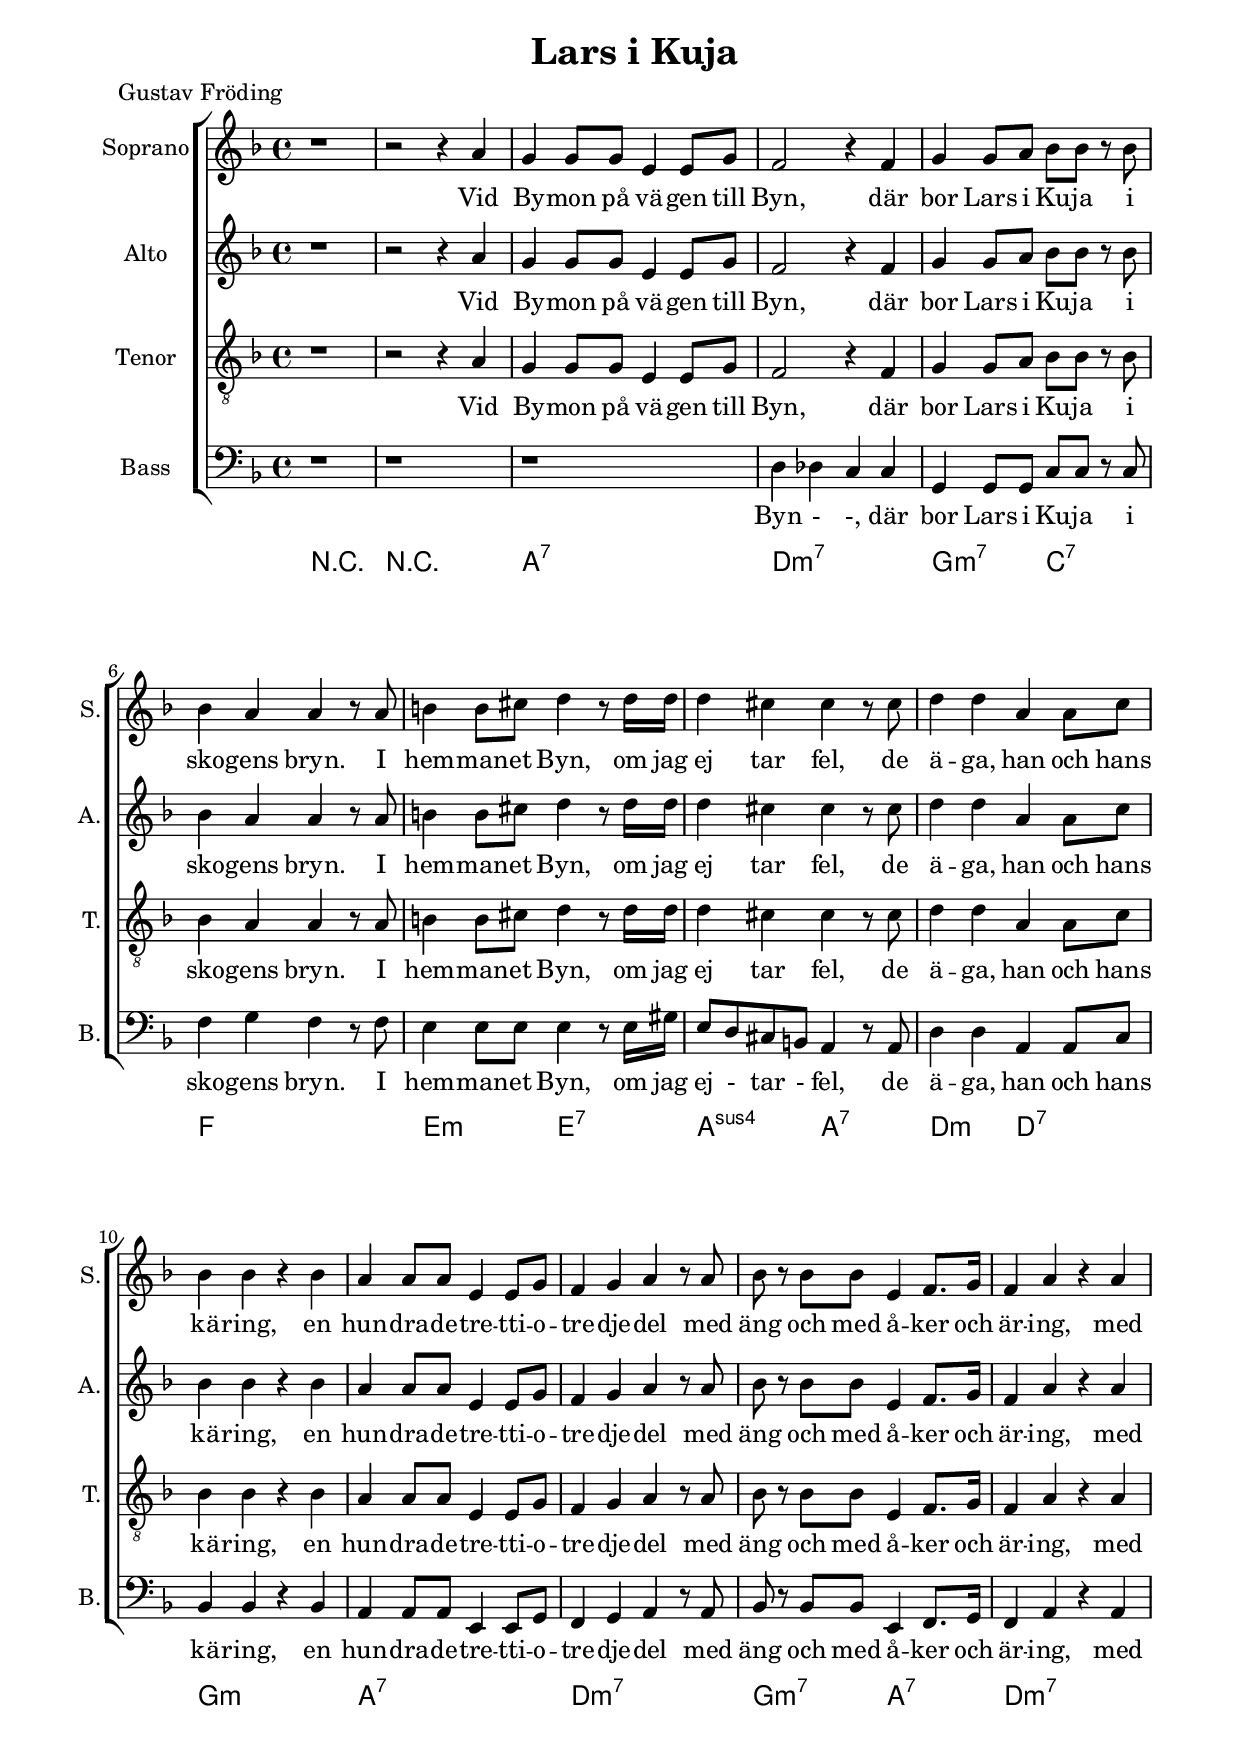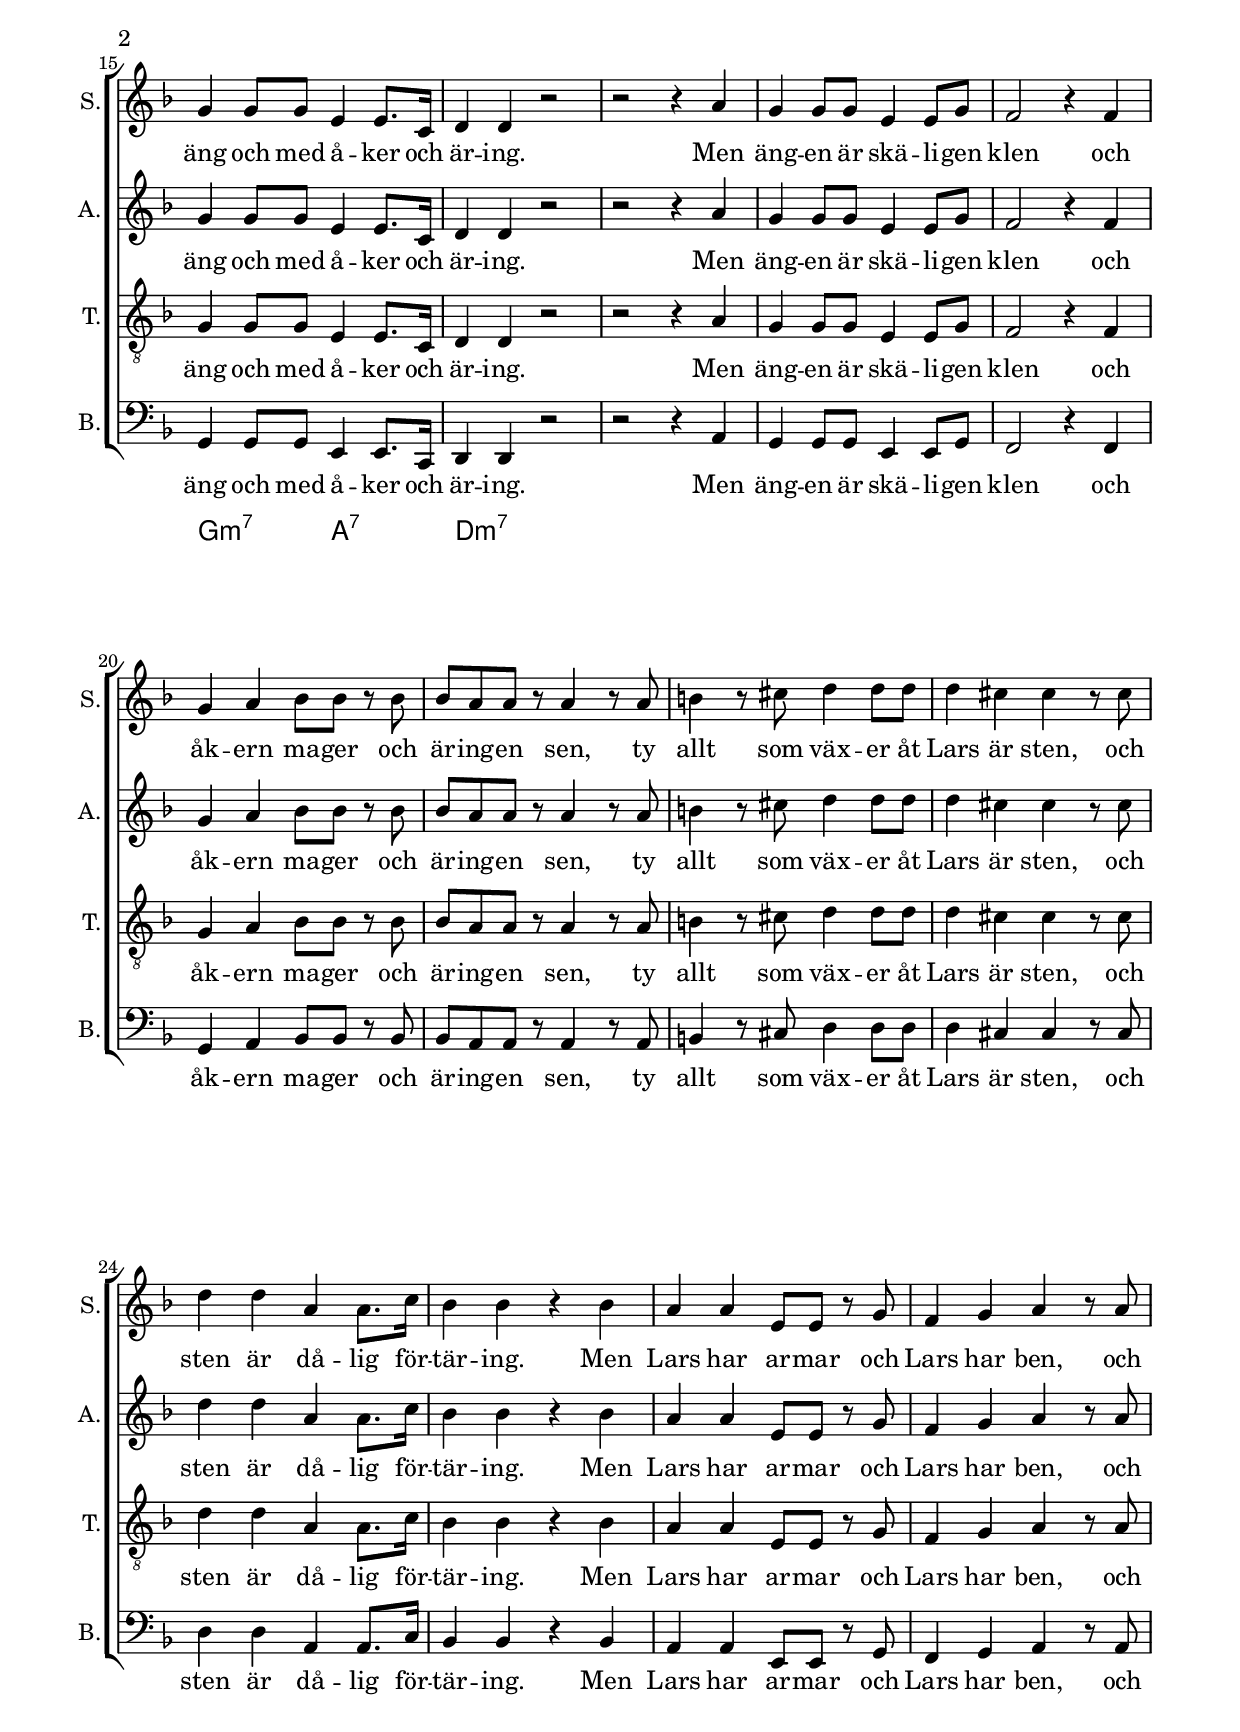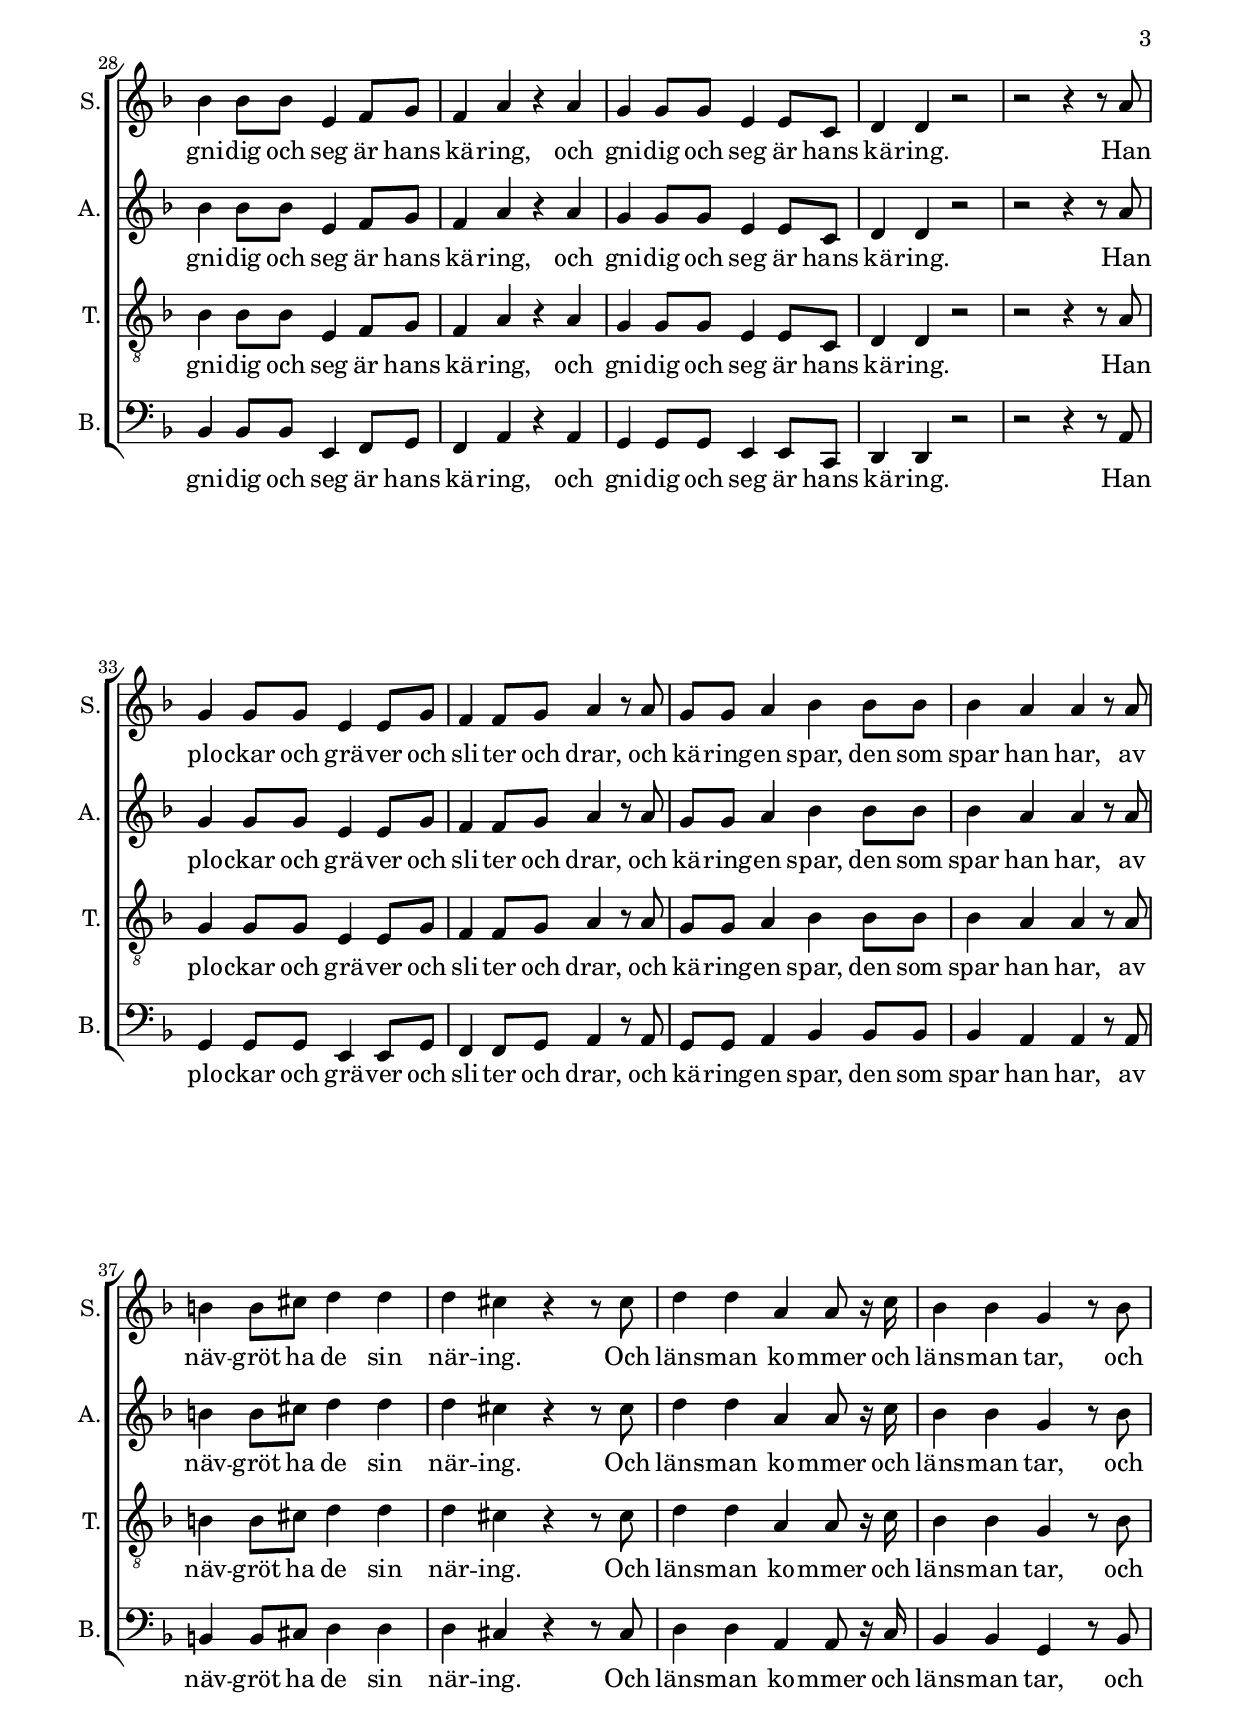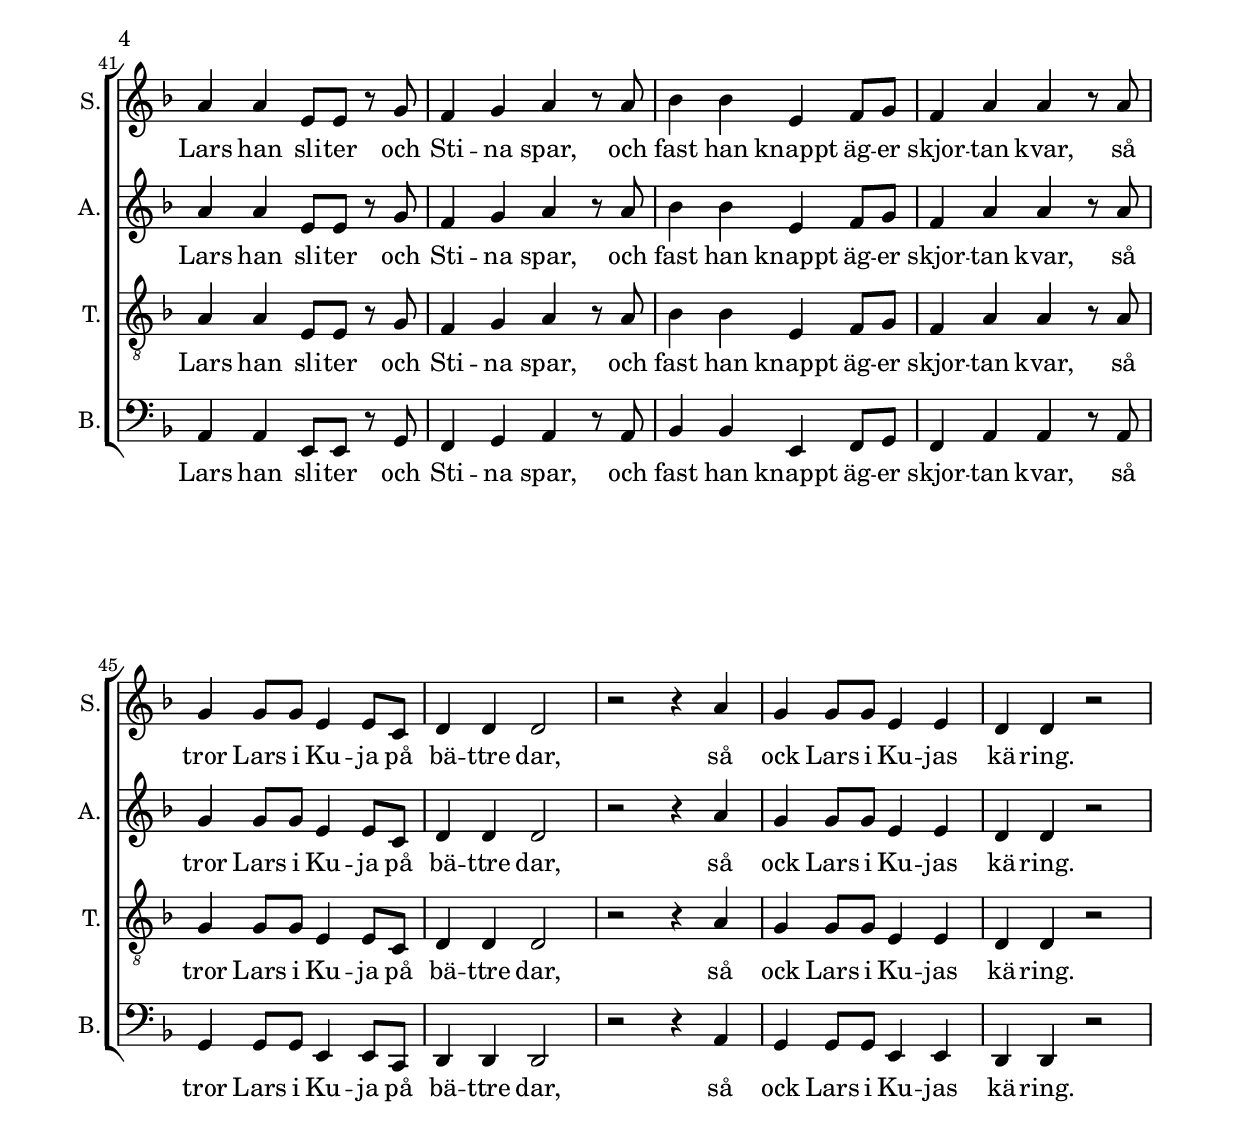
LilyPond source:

\version "2.22.0"

\paper {
  left-margin = 20
  right-margin = 15 
}

\header {
  title = "Lars i Kuja"
  poet = "Gustav Fröding"
}

global = {
  \key d \minor
  \time 4/4
}

soprano = \relative c'' {
  \global
  % Music follows here.
 %1
 r1
 %2
 r2 r4 a
 %3
 g4 g8 g e4 e8 g
 %4
 f2 r4 f
 %5
 g4 g8 a bes8 bes r bes 
 %6
 bes4 a a r8 a
 %7
 b4 b8 cis d4 r8 d16 d 
 %8
 d4 cis cis r8 cis
 %9
 d4 d a a8 c
 %10
 bes4 bes r bes
 %11
 a4 a8 a e4 e8 g
 %12
 f4 g a r8 a
 %13
 bes8 r bes bes e,4 f8. g16
 %14
 f4 a r a
 %15
 g4 g8 g e4 e8. c16
 %16
 d4 d r2
 % end first verse
 %17
 r2 r4 a'
 %18
 g4 g8 g e4 e8 g
 %19
 f2 r4 f
 %20
 g4 a bes8 bes r bes 
 %21
 bes8 a a  r a4 r8 a 
 %22
 b4 r8 cis8 d4 d8 d
 %23
 d4 cis cis r8 cis
 %24
 d4 d a a8. c16
 %25
 bes4 bes r bes
 %26
 a4 a e8 e r g
 %27
 f4 g a r8 a
 %28
 bes4 bes8 bes e,4 f8 g
 %29
 f4 a r a
 %30
 g4 g8 g e4 e8 c
 %31
 d4 d r2
  % end second verse
 %32
 r2 r4 r8 a' 
 %33
 g4 g8 g e4 e8 g
 %34
 f4 f8 g a4 r8 a
 %35
 g8 g8 a4 bes bes8 bes
 %36
 bes4 a a r8 a 
 %37
 b4 b8 cis d4 d 
 %38
 d4 cis r4 r8 cis
 %39
 d4 d a a8 r16 c
 %40
 bes4 bes g r8 bes
 %41
 a4 a e8 e r g 
 %42
 f4 g a r8 a
 %43
 bes4 bes e, f8 g
 %44
 f4 a a r8 a
 %45
 g4 g8 g e4 e8 c
 %46
 d4 d d2
 %47
 r2 r4 a'
 %48
 g4 g8 g e4 e
 %49
 d4 d r2
  % end
}

alto = \relative c'' {
  \global
  % Music follows here.
 %1
 r1
 %2
 r2 r4 a
 %3
 g4 g8 g e4 e8 g
 %4
 f2 r4 f
 %5
 g4 g8 a bes8 bes r bes 
 %6
 bes4 a a r8 a
 %7
 b4 b8 cis d4 r8 d16 d 
 %8
 d4 cis cis r8 cis
 %9
 d4 d a a8 c
 %10
 bes4 bes r bes
 %11
 a4 a8 a e4 e8 g
 %12
 f4 g a r8 a
 %13
 bes8 r bes bes e,4 f8. g16
 %14
 f4 a r a
 %15
 g4 g8 g e4 e8. c16
 %16
 d4 d r2
 % end first verse
 %17
 r2 r4 a'
 %18
 g4 g8 g e4 e8 g
 %19
 f2 r4 f
 %20
 g4 a bes8 bes r bes 
 %21
 bes8 a a  r a4 r8 a 
 %22
 b4 r8 cis8 d4 d8 d
 %23
 d4 cis cis r8 cis
 %24
 d4 d a a8. c16
 %25
 bes4 bes r bes
 %26
 a4 a e8 e r g
 %27
 f4 g a r8 a
 %28
 bes4 bes8 bes e,4 f8 g
 %29
 f4 a r a
 %30
 g4 g8 g e4 e8 c
 %31
 d4 d r2
  % end second verse
 %32
 r2 r4 r8 a' 
 %33
 g4 g8 g e4 e8 g
 %34
 f4 f8 g a4 r8 a
 %35
 g8 g8 a4 bes bes8 bes
 %36
 bes4 a a r8 a 
 %37
 b4 b8 cis d4 d 
 %38
 d4 cis r4 r8 cis
 %39
 d4 d a a8 r16 c
 %40
 bes4 bes g r8 bes
 %41
 a4 a e8 e r g 
 %42
 f4 g a r8 a
 %43
 bes4 bes e, f8 g
 %44
 f4 a a r8 a
 %45
 g4 g8 g e4 e8 c
 %46
 d4 d d2
 %47
 r2 r4 a'
 %48
 g4 g8 g e4 e
 %49
 d4 d r2
  % end
}

tenor = \relative c' {
  \global
  % Music follows here.
 %1
 r1
 %2
 r2 r4 a
 %3
 g4 g8 g e4 e8 g
 %4
 f2 r4 f
 %5
 g4 g8 a bes8 bes r bes 
 %6
 bes4 a a r8 a
 %7
 b4 b8 cis d4 r8 d16 d 
 %8
 d4 cis cis r8 cis
 %9
 d4 d a a8 c
 %10
 bes4 bes r bes
 %11
 a4 a8 a e4 e8 g
 %12
 f4 g a r8 a
 %13
 bes8 r bes bes e,4 f8. g16
 %14
 f4 a r a
 %15
 g4 g8 g e4 e8. c16
 %16
 d4 d r2
 % end first verse
 %17
 r2 r4 a'
 %18
 g4 g8 g e4 e8 g
 %19
 f2 r4 f
 %20
 g4 a bes8 bes r bes 
 %21
 bes8 a a  r a4 r8 a 
 %22
 b4 r8 cis8 d4 d8 d
 %23
 d4 cis cis r8 cis
 %24
 d4 d a a8. c16
 %25
 bes4 bes r bes
 %26
 a4 a e8 e r g
 %27
 f4 g a r8 a
 %28
 bes4 bes8 bes e,4 f8 g
 %29
 f4 a r a
 %30
 g4 g8 g e4 e8 c
 %31
 d4 d r2
  % end second verse
 %32
 r2 r4 r8 a' 
 %33
 g4 g8 g e4 e8 g
 %34
 f4 f8 g a4 r8 a
 %35
 g8 g8 a4 bes bes8 bes
 %36
 bes4 a a r8 a 
 %37
 b4 b8 cis d4 d 
 %38
 d4 cis r4 r8 cis
 %39
 d4 d a a8 r16 c
 %40
 bes4 bes g r8 bes
 %41
 a4 a e8 e r g 
 %42
 f4 g a r8 a
 %43
 bes4 bes e, f8 g
 %44
 f4 a a r8 a
 %45
 g4 g8 g e4 e8 c
 %46
 d4 d d2
 %47
 r2 r4 a'
 %48
 g4 g8 g e4 e
 %49
 d4 d r2
  % end
}

bass = \relative c {
  \global
  % Music follows here.
 %1
 r1
 %2
 r
 %3
 r
 %4
 d4 des c4 c4
 %5
 g4 g8 g c c r c
 %6
 f4 g f r8 f
 %7
 e4 e8 e e4 r8 e16 gis
 %8
 e8 d  cis b a4 r8 a
 %9
 d4 d a a8 c
 %10
 bes4 bes r bes
 %11
 a4 a8 a e4 e8 g
 %12
 f4 g a r8 a
 %13
 bes8 r bes bes e,4 f8. g16
 %14
 f4 a r a
 %15
 g4 g8 g e4 e8. c16
 %16
 d4 d r2
 % end first verse
 %17
 r2 r4 a'
 %18
 g4 g8 g e4 e8 g
 %19
 f2 r4 f
 %20
 g4 a bes8 bes r bes 
 %21
 bes8 a a  r a4 r8 a 
 %22
 b4 r8 cis8 d4 d8 d
 %23
 d4 cis cis r8 cis
 %24
 d4 d a a8. c16
 %25
 bes4 bes r bes
 %26
 a4 a e8 e r g
 %27
 f4 g a r8 a
 %28
 bes4 bes8 bes e,4 f8 g
 %29
 f4 a r a
 %30
 g4 g8 g e4 e8 c
 %31
 d4 d r2
  % end second verse
 %32
 r2 r4 r8 a' 
 %33
 g4 g8 g e4 e8 g
 %34
 f4 f8 g a4 r8 a
 %35
 g8 g8 a4 bes bes8 bes
 %36
 bes4 a a r8 a 
 %37
 b4 b8 cis d4 d 
 %38
 d4 cis r4 r8 cis
 %39
 d4 d a a8 r16 c
 %40
 bes4 bes g r8 bes
 %41
 a4 a e8 e r g 
 %42
 f4 g a r8 a
 %43
 bes4 bes e, f8 g
 %44
 f4 a a r8 a
 %45
 g4 g8 g e4 e8 c
 %46
 d4 d d2
 %47
 r2 r4 a'
 %48
 g4 g8 g e4 e
 %49
 d4 d r2
  % end
}

sopranoVerse = \lyricmode {
  % Lyrics follow here.
Vid By -- mon på vä -- gen till Byn,
där bor Lars i Ku -- ja i sko -- gens bryn.
I hem -- man -- et Byn, om jag ej tar fel,
de ä -- ga, han och hans kä -- ring,
en hun -- dra -- de -- tre -- tti -- o -- tre -- dje -- del
med äng och med å -- ker och är -- ing,
med äng och med å -- ker och är -- ing.

Men äng -- en är skä -- li -- gen klen
och åk -- ern ma -- ger och är -- ing -- en sen,
ty allt som väx -- er åt Lars är sten,
och sten är då -- lig för -- tär -- ing.
Men Lars har ar -- mar och Lars har ben,
och gni -- dig och seg är hans kä -- ring,
och gni -- dig och seg är hans kä -- ring.

Han plo -- ckar och grä -- ver och sli -- ter och drar,
och kä -- ring -- en spar,
den som spar han har,
av näv -- gröt ha de sin när -- ing.
Och läns -- man ko -- mmer och läns -- man tar,
och Lars han sli -- ter och Sti -- na spar,
och fast han knappt äg -- er skjor -- tan kvar,
så tror Lars i Ku -- ja på bä -- ttre dar,
så ock Lars i Ku -- jas kä -- ring.
}

altoVerse = \lyricmode {
  % Lyrics follow here.
Vid By -- mon på vä -- gen till Byn,
där bor Lars i Ku -- ja i sko -- gens bryn.
I hem -- man -- et Byn, om jag ej tar fel,
de ä -- ga, han och hans kä -- ring,
en hun -- dra -- de -- tre -- tti -- o -- tre -- dje -- del
med äng och med å -- ker och är -- ing,
med äng och med å -- ker och är -- ing.

Men äng -- en är skä -- li -- gen klen
och åk -- ern ma -- ger och är -- ing -- en sen,
ty allt som väx -- er åt Lars är sten,
och sten är då -- lig för -- tär -- ing.
Men Lars har ar -- mar och Lars har ben,
och gni -- dig och seg är hans kä -- ring,
och gni -- dig och seg är hans kä -- ring.

Han plo -- ckar och grä -- ver och sli -- ter och drar,
och kä -- ring -- en spar,
den som spar han har,
av näv -- gröt ha de sin när -- ing.
Och läns -- man ko -- mmer och läns -- man tar,
och Lars han sli -- ter och Sti -- na spar,
och fast han knappt äg -- er skjor -- tan kvar,
så tror Lars i Ku -- ja på bä -- ttre dar,
så ock Lars i Ku -- jas kä -- ring.
}

tenorVerse = \lyricmode {
  % Lyrics follow here.
Vid By -- mon på vä -- gen till Byn,
där bor Lars i Ku -- ja i sko -- gens bryn.
I hem -- man -- et Byn, om jag ej tar fel,
de ä -- ga, han och hans kä -- ring,
en hun -- dra -- de -- tre -- tti -- o -- tre -- dje -- del
med äng och med å -- ker och är -- ing,
med äng och med å -- ker och är -- ing.

Men äng -- en är skä -- li -- gen klen
och åk -- ern ma -- ger och är -- ing -- en sen,
ty allt som väx -- er åt Lars är sten,
och sten är då -- lig för -- tär -- ing.
Men Lars har ar -- mar och Lars har ben,
och gni -- dig och seg är hans kä -- ring,
och gni -- dig och seg är hans kä -- ring.

Han plo -- ckar och grä -- ver och sli -- ter och drar,
och kä -- ring -- en spar,
den som spar han har,
av näv -- gröt ha de sin när -- ing.
Och läns -- man ko -- mmer och läns -- man tar,
och Lars han sli -- ter och Sti -- na spar,
och fast han knappt äg -- er skjor -- tan kvar,
så tror Lars i Ku -- ja på bä -- ttre dar,
så ock Lars i Ku -- jas kä -- ring.
}

bassVerse = \lyricmode {
  % Lyrics follow here.

Byn - -,
där bor Lars i Ku -- ja i sko -- gens bryn.
I hem -- man -- et Byn, om jag ej -  tar - fel,
de ä -- ga, han och hans kä -- ring,
en hun -- dra -- de -- tre -- tti -- o -- tre -- dje -- del
med äng och med å -- ker och är -- ing,
med äng och med å -- ker och är -- ing.

Men äng -- en är skä -- li -- gen klen
och åk -- ern ma -- ger och är -- ing -- en sen,
ty allt som väx -- er åt Lars är sten,
och sten är då -- lig för -- tär -- ing.
Men Lars har ar -- mar och Lars har ben,
och gni -- dig och seg är hans kä -- ring,
och gni -- dig och seg är hans kä -- ring.

Han plo -- ckar och grä -- ver och sli -- ter och drar,
och kä -- ring -- en spar,
den som spar han har,
av näv -- gröt ha de sin när -- ing.
Och läns -- man ko -- mmer och läns -- man tar,
och Lars han sli -- ter och Sti -- na spar,
och fast han knappt äg -- er skjor -- tan kvar,
så tror Lars i Ku -- ja på bä -- ttre dar,
så ock Lars i Ku -- jas kä -- ring.
}

rehearsalMidi = #
(define-music-function
 (parser location name midiInstrument lyrics) (string? string? ly:music?)
 #{
   \unfoldRepeats <<
     \new Staff = "soprano" \new Voice = "soprano" { \soprano }
     \new Staff = "alto" \new Voice = "alto" { \alto }
     \new Staff = "tenor" \new Voice = "tenor" { \tenor }
     \new Staff = "bass" \new Voice = "bass" { \bass }
     \context Staff = $name {
       \set Score.midiMinimumVolume = #0.5
       \set Score.midiMaximumVolume = #0.5
       \set Score.tempoWholesPerMinute = #(ly:make-moment 66 4)
       \set Staff.midiMinimumVolume = #0.8
       \set Staff.midiMaximumVolume = #1.0
       \set Staff.midiInstrument = $midiInstrument
     }
     \new Lyrics \with {
       alignBelowContext = $name
     } \lyricsto $name $lyrics
   >>
 #})

right = \relative c'' {
  \global
  % Music follows here.
 %1
 r1
 %2
 r2 r4 a
 %3
 g4 g8 g e4 e8 g
 %4
 f2 r4 f
 %5
 g4 g8 a bes8 bes r bes 
 %6
 bes4 a a r8 a
 %7
 b4 b8 cis d4 r8 d16 d 
 %8
 d4 cis cis r8 cis
 %9
 d4 d a a8 c
 %10
 bes4 bes r bes
 %11
 a4 a8 a e4 e8 g
 %12
 f4 g a r8 a
 %13
 bes8 r bes bes e,4 f8. g16
 %14
 f4 a r a
 %15
 g4 g8 g e4 e8. c16
 %16
 d4 d r2
 % end first verse
 %17
 r2 r4 a'
 %18
 g4 g8 g e4 e8 g
 %19
 f2 r4 f
 %20
 g4 a bes8 bes r bes 
 %21
 bes8 a a  r a4 r8 a 
 %22
 b4 r8 cis8 d4 d8 d
 %23
 d4 cis cis r8 cis
 %24
 d4 d a a8. c16
 %25
 bes4 bes r bes
 %26
 a4 a e8 e r g
 %27
 f4 g a r8 a
 %28
 bes4 bes8 bes e,4 f8 g
 %29
 f4 a r a
 %30
 g4 g8 g e4 e8 c
 %31
 d4 d r2
  % end second verse
 %32
 r2 r4 r8 a' 
 %33
 g4 g8 g e4 e8 g
 %34
 f4 f8 g a4 r8 a
 %35
 g8 g8 a4 bes bes8 bes
 %36
 bes4 a a r8 a 
 %37
 b4 b8 cis d4 d 
 %38
 d4 cis r4 r8 cis
 %39
 d4 d a a8 r16 c
 %40
 bes4 bes g r8 bes
 %41
 a4 a e8 e r g 
 %42
 f4 g a r8 a
 %43
 bes4 bes e, f8 g
 %44
 f4 a a r8 a
 %45
 g4 g8 g e4 e8 c
 %46
 d4 d d2
 %47
 r2 r4 a'
 %48
 g4 g8 g e4 e
 %49
 d4 d r2
  % end
}

left = \relative c' {
  \global
  % Music follows here.
  c4 c g c
}


chordNames = \chordmode {
  \global
  % Chords follow here.
  r1
  r1
  a:7
  d:min7
  g2:min7 c:7
  f1
  e2:min e:7
  a:sus4 a:7
  d2:min d:7
  g1:min
  a:7
  d:min7
  g2:min7 a:7
  d1:min7
  g2:min7 a:7
  d1:min7
}

choirPart = \new ChoirStaff <<
  \new Staff \with {
    midiInstrument = "choir aahs"
    instrumentName = "Soprano"
    shortInstrumentName = "S."
  } { \soprano }
  \addlyrics { \sopranoVerse }
  \new Staff \with {
    midiInstrument = "choir aahs"
    instrumentName = "Alto"
    shortInstrumentName = "A."
  } { \alto }
  \addlyrics { \altoVerse }
  \new Staff \with {
    midiInstrument = "choir aahs"
    instrumentName = "Tenor"
    shortInstrumentName = "T."
  } { \clef "treble_8" \tenor }
  \addlyrics { \tenorVerse }
  \new Staff \with {
    midiInstrument = "choir aahs"
    instrumentName = "Bass"
    shortInstrumentName = "B."
  } { \clef bass \bass }
  \addlyrics { \bassVerse }
>>

pianoPart = \new PianoStaff \with {
  instrumentName = "Piano"
  shortInstrumentName = "Pno."
} <<
  \new Staff = "right" \with {
    midiInstrument = "acoustic grand"
  } \right
  \new Staff = "left" \with {
    midiInstrument = "acoustic grand"
  } { \clef bass \left }
>>

chordsPart = \new ChordNames \chordNames

\score {
  <<
    \choirPart
   % \pianoPart
    \chordsPart
  >>
  \layout { }
  \midi {
    \tempo 4=66
  }
}

% Rehearsal MIDI files:
\book {
  \bookOutputSuffix "soprano"
  \score {
    \rehearsalMidi "soprano" "soprano sax" \sopranoVerse
    \midi { }
  }
}

\book {
  \bookOutputSuffix "alto"
  \score {
    \rehearsalMidi "alto" "soprano sax" \altoVerse
    \midi { }
  }
}

\book {
  \bookOutputSuffix "tenor"
  \score {
    \rehearsalMidi "tenor" "tenor sax" \tenorVerse
    \midi { }
  }
}

\book {
  \bookOutputSuffix "bass"
  \score {
    \rehearsalMidi "bass" "tenor sax" \bassVerse
    \midi { }
  }
}

